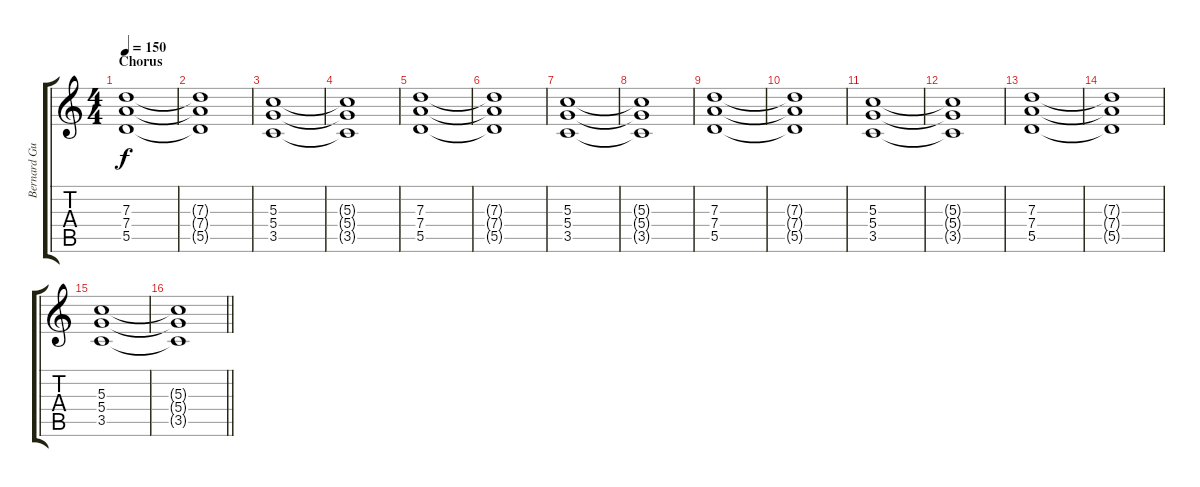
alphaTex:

\track ("Bernard Guitar 1" "Bernard Gu") {instrument overdrivenguitar}
\staff {score tabs}
\tuning (E4 B3 G3 D3 A2 E2) {hide}
\ts (4 4)
\section ("" "Chorus")
\tempo 150
\clef g2
\ks c
(7.3 7.4 5.5).1{dy f} |
(7.3{t} 7.4{t} 5.5{t}).1 |
(5.3 5.4 3.5).1 |
(5.3{t} 5.4{t} 3.5{t}).1 |
(7.3 7.4 5.5).1 |
(7.3{t} 7.4{t} 5.5{t}).1 |
(5.3 5.4 3.5).1 |
(5.3{t} 5.4{t} 3.5{t}).1 |
(7.3 7.4 5.5).1 |
(7.3{t} 7.4{t} 5.5{t}).1 |
(5.3 5.4 3.5).1 |
(5.3{t} 5.4{t} 3.5{t}).1 |
(7.3 7.4 5.5).1 |
(7.3{t} 7.4{t} 5.5{t}).1 |
(5.3 5.4 3.5).1 |
\barLineRight lightlight
(5.3{t} 5.4{t} 3.5{t}).1
